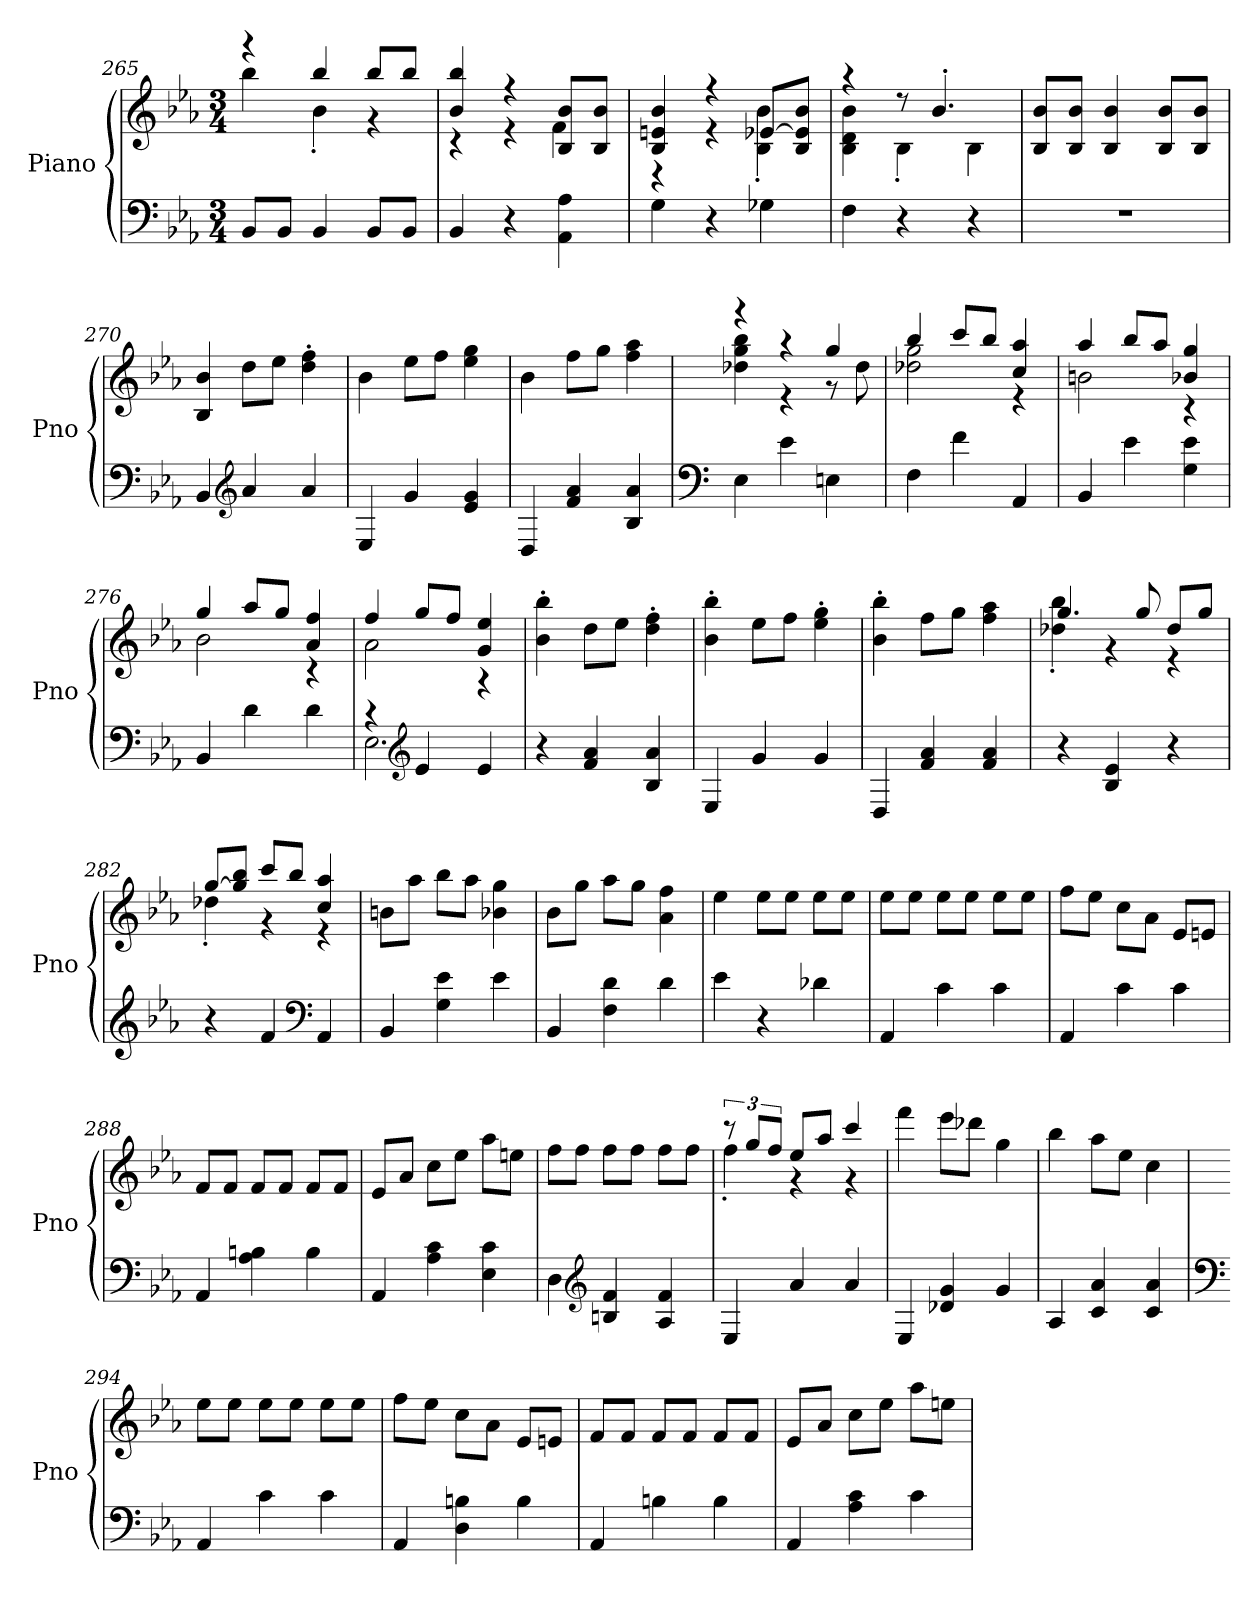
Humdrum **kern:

**kern	**kern
*part1	*part1
*staff2	*staff1
*I"Piano	*
*I'Pno	*
*clefF4	*clefG2
*k[b-e-a-]	*k[b-e-a-]
*M3/4	*M3/4
=265	=265
*	*^
8BB-/L	4r	4bb-\
8BB-/J	.	.
4BB-/	4bb-/	4b-'
8BB-/L	8bb-/L	4r
8BB-/J	8bb-/J	.
=266	=266	=266
4BB-/	4b-/ 4bb-/	4r
4r	4r	4r
*	*MM183	*
4AA-\ 4A-\	8B-/ 8b-/L	4f\
.	8B-/ 8b-/J	.
=267	=267	=267
4G\	4B-/ 4en/ 4b-/	4r
4r	4r	4r
4G-X\	[8e-X/L	4B-'\ 4b-'\
.	8B-/ 8e-]/ 8b-/J	.
=268	=268	=268
4F\	4r	4B-\ 4d\ 4b-\
4r	8r	4B-'\
.	4.b-'/	.
4r	.	4B-\
*	*v	*v
=269	=269
2.r	8B-/ 8b-/L
.	8B-/ 8b-/J
.	4B-/ 4b-/
.	8B-/ 8b-/L
.	8B-/ 8b-/J
=270	=270
*	*MM184
4BB-/	4B-/ 4b-/
*clefG2	*
4a-/	8dd\L
.	8ee-\J
4a-/	4dd'\ 4ff'\
=271	=271
4E-/	4b-\
4g/	8ee-\L
.	8ff\J
4e-/ 4g/	4ee-\ 4gg\
=272	=272
*	*MM187
4D/	4b-\
4f/ 4a-/	8ff\L
.	8gg\J
4B-/ 4a-/	4ff\ 4aa-\
=273	=273
*clefF4	*
*	*^
4E-\	4r	4dd-X\ 4gg\ 4bb-\
4e-\	4r	4r
4En\	4gg/	8r
.	.	8dd-\
=274	=274	=274
*	*MM185	*
4F\	4bb-/	2dd-X\ 2gg\
4f\	8ccc/L	.
.	8bb-/J	.
4AA-/	4cc/ 4aa-/	4r
=275	=275	=275
*	*MM184	*
4BB-/	4aa-/	2bn\
4e-\	8bb-/L	.
.	8aa-/J	.
4G\ 4e-\	4b-X/ 4gg/	4r
=276	=276	=276
*	*MM183	*
4BB-/	4gg/	2b-\
4d\	8aa-/L	.
.	8gg/J	.
4d\	4a-/ 4ff/	4r
=277	=277	=277
*	*MM181	*
*^	*	*
4r	2.E-\	4ff/	2a-\
*clefG2	*	*	*
4e-/	.	8gg/L	.
.	.	8ff/J	.
4e-/	.	4g/ 4ee-/	4r
*v	*v	*	*
*	*v	*v
=278	=278
*	*MM184
4r	4b-'\ 4bb-'\
4f/ 4a-/	8dd\L
.	8ee-\J
4B-/ 4a-/	4dd'\ 4ff'\
=279	=279
4E-/	4b-'\ 4bb-'\
4g/	8ee-\L
.	8ff\J
4g/	4ee-'\ 4gg'\
=280	=280
*	*MM187
4D/	4b-'\ 4bb-'\
4f/ 4a-/	8ff\L
.	8gg\J
4f/ 4a-/	4ff\ 4aa-\
=281	=281
*	*^
4r	4.gg/	4dd-X'\ 4bb-'\
4B-/ 4e-/	.	4r
.	8gg/	.
4r	8dd-/L	4r
.	8gg/J	.
=282	=282	=282
*	*MM184	*
4r	[8gg/L	4dd-X'\
.	8gg]/ 8bb-/J	.
4f/	8ccc/L	4r
.	8bb-/J	.
*clefF4	*	*
4AA-/	4cc/ 4aa-/	4r
*	*v	*v
=283	=283
*	*MM183
4BB-/	8bn\L
.	8aa-\J
4G\ 4e-\	8bb-\L
.	8aa-\J
4e-\	4b-X\ 4gg\
=284	=284
*	*MM181
4BB-/	8b-\L
.	8gg\J
4F\ 4d\	8aa-\L
.	8gg\J
4d\	4a-\ 4ff\
=285	=285
*	*MM166
4e-\	4ee-\
*	*MM183
4r	8ee-\L
.	8ee-\J
4d-X\	8ee-\L
.	8ee-\J
=286	=286
*	*MM185
4AA-/	8ee-\L
.	8ee-\J
4c\	8ee-\L
.	8ee-\J
4c\	8ee-\L
.	8ee-\J
=287	=287
4AA-/	8ff\L
.	8ee-\J
4c\	8cc\L
.	8a-\J
4c\	8e-/L
.	8en/J
=288	=288
4AA-/	8f/L
.	8f/J
4A-\ 4Bn\	8f/L
.	8f/J
4B\	8f/L
.	8f/J
=289	=289
4AA-/	8e-/L
.	8a-/J
4A-\ 4c\	8cc\L
.	8ee-\J
4E-\ 4c\	8aa-\L
.	8een\J
=290	=290
*	*MM183
4D\	8ff\L
.	8ff\J
*clefG2	*
4Bn/ 4f/	8ff\L
.	8ff\J
4A-/ 4f/	8ff\L
.	8ff\J
=291	=291
*	*^
4E-/	12r	4ff'\
.	12gg/L	.
.	12ff/J	.
4a-/	8ee-/L	4r
.	8aa-/J	.
4a-/	4ccc/	4r
*	*v	*v
=292	=292
4E-/	4fff\
4d-X/ 4g/	8eee-\L
.	8ddd-X\J
4g/	4gg\
=293	=293
4A-/	4bb-\
4c/ 4a-/	8aa-\L
.	8ee-\J
4c/ 4a-/	4cc\
=294	=294
*clefF4	*
*	*MM186
4AA-/	8ee-\L
.	8ee-\J
4c\	8ee-\L
.	8ee-\J
4c\	8ee-\L
.	8ee-\J
=295	=295
4AA-/	8ff\L
.	8ee-\J
4D\ 4Bn\	8cc\L
.	8a-\J
4B\	8e-/L
.	8en/J
=296	=296
4AA-/	8f/L
.	8f/J
4Bn\	8f/L
.	8f/J
4B\	8f/L
.	8f/J
=297	=297
4AA-/	8e-/L
.	8a-/J
4A-\ 4c\	8cc\L
.	8ee-\J
4c\	8aa-\L
.	8een\J
=	=
*-	*-
